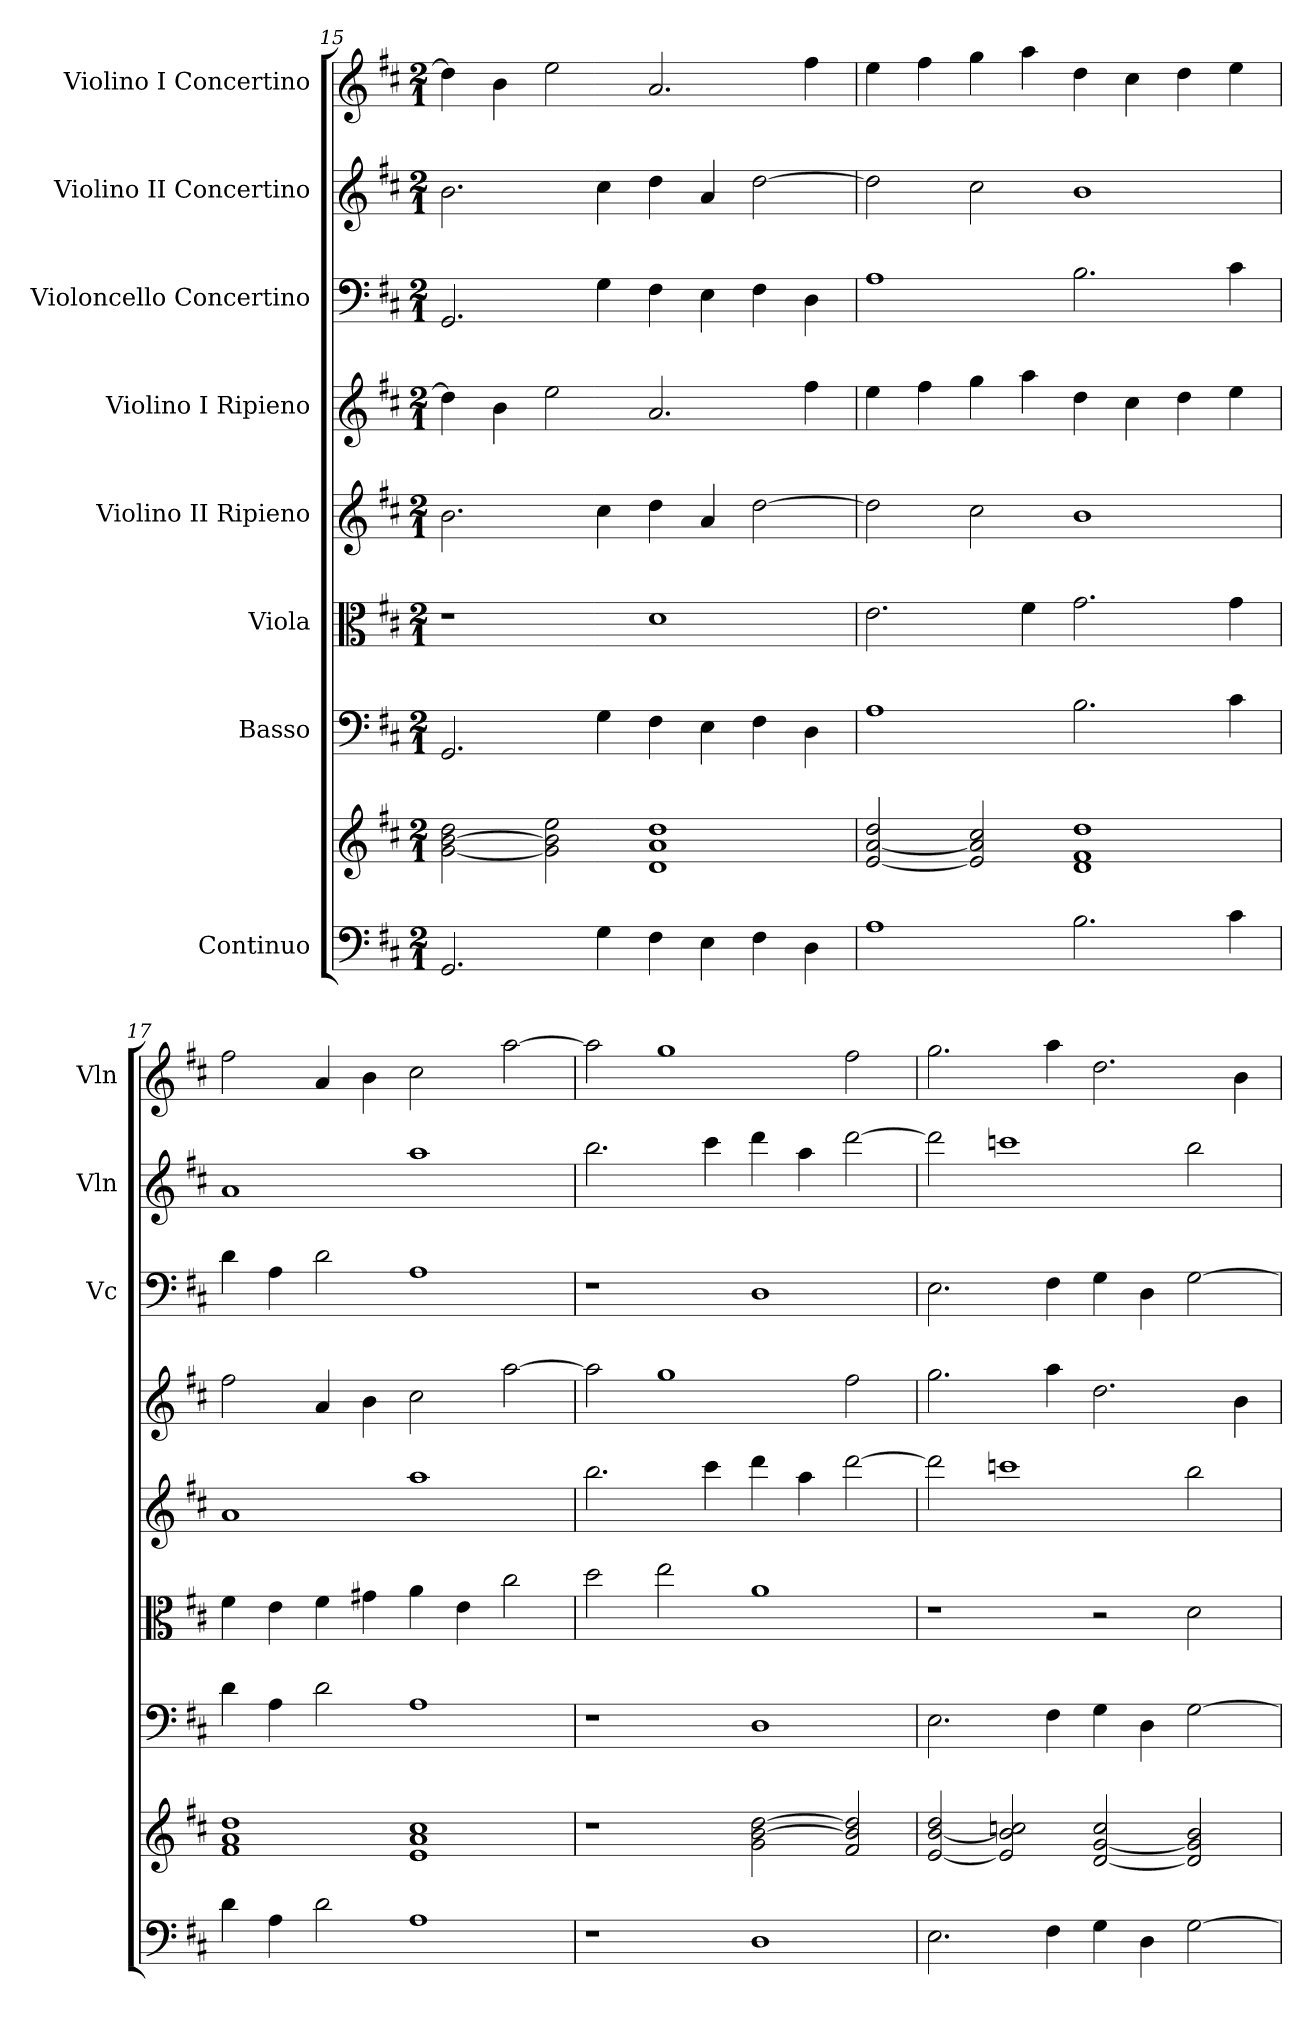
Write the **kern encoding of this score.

**kern	**kern	**kern	**kern	**kern	**kern	**kern	**kern	**kern
*part8	*part8	*part7	*part6	*part5	*part4	*part3	*part2	*part1
*staff9	*staff8	*staff7	*staff6	*staff5	*staff4	*staff3	*staff2	*staff1
*I"Continuo	*	*I"Basso	*I"Viola	*I"Violino II Ripieno	*I"Violino I Ripieno	*I"Violoncello Concertino	*I"Violino II Concertino	*I"Violino I Concertino
*	*	*	*	*	*	*I'Vc	*I'Vln	*I'Vln
*clefF4	*clefG2	*clefF4	*clefC3	*clefG2	*clefG2	*clefF4	*clefG2	*clefG2
*k[f#c#]	*k[f#c#]	*k[f#c#]	*k[f#c#]	*k[f#c#]	*k[f#c#]	*k[f#c#]	*k[f#c#]	*k[f#c#]
*M2/1	*M2/1	*M2/1	*M2/1	*M2/1	*M2/1	*M2/1	*M2/1	*M2/1
=15	=15	=15	=15	=15	=15	=15	=15	=15
2.GG/	[2g\ [2b\ 2dd\	2.GG/	1r	2.b\	4dd\]	2.GG/	2.b\	4dd\]
.	.	.	.	.	4b\	.	.	4b\
.	2g\] 2b\] 2ee\	.	.	.	2ee\	.	.	2ee\
4G\	.	4G\	.	4cc#\	.	4G\	4cc#\	.
4F#\	1d 1a 1dd	4F#\	1d	4dd\	2.a/	4F#\	4dd\	2.a/
4E\	.	4E\	.	4a/	.	4E\	4a/	.
4F#\	.	4F#\	.	[2dd\	.	4F#\	[2dd\	.
4D\	.	4D\	.	.	4ff#\	4D\	.	4ff#\
!!LO:PB:g=z
=16	=16	=16	=16	=16	=16	=16	=16	=16
1A	[2e/ [2a/ 2dd/	1A	2.e\	2dd\]	4ee\	1A	2dd\]	4ee\
.	.	.	.	.	4ff#\	.	.	4ff#\
.	2e/] 2a/] 2cc#/	.	.	2cc#\	4gg\	.	2cc#\	4gg\
.	.	.	4f#\	.	4aa\	.	.	4aa\
2.B\	1d 1f# 1dd	2.B\	2.g\	1b	4dd\	2.B\	1b	4dd\
.	.	.	.	.	4cc#\	.	.	4cc#\
.	.	.	.	.	4dd\	.	.	4dd\
4c#\	.	4c#\	4g\	.	4ee\	4c#\	.	4ee\
=17	=17	=17	=17	=17	=17	=17	=17	=17
4d\	1f# 1a 1dd	4d\	4f#\	1a	2ff#\	4d\	1a	2ff#\
4A\	.	4A\	4e\	.	.	4A\	.	.
2d\	.	2d\	4f#\	.	4a/	2d\	.	4a/
.	.	.	4g#X\	.	4b\	.	.	4b\
1A	1e 1a 1cc#	1A	4a\	1aa	2cc#\	1A	1aa	2cc#\
.	.	.	4e\	.	.	.	.	.
.	.	.	2cc#\	.	[2aa\	.	.	[2aa\
=18	=18	=18	=18	=18	=18	=18	=18	=18
1r	1r	1r	2dd\	2.bb\	2aa\]	1r	2.bb\	2aa\]
.	.	.	2ee\	.	1gg	.	.	1gg
.	.	.	.	4ccc#\	.	.	4ccc#\	.
1D	2g\ [2b\ [2dd\	1D	1a	4ddd\	.	1D	4ddd\	.
.	.	.	.	4aa\	.	.	4aa\	.
.	2f#/ 2b/] 2dd/]	.	.	[2ddd\	2ff#\	.	[2ddd\	2ff#\
=19	=19	=19	=19	=19	=19	=19	=19	=19
*^	*	*^	*	*	*	*^	*	*
2.E\	2ryy	[2e/ [2b/ 2dd/	2.E\	2ryy	1r	2ddd\]	2.gg\	2.E\	2ryy	2ddd\]	2.gg\
.	2ryy	2e/] 2b/] 2ccn/	.	2ryy	.	1cccn	.	.	2ryy	1cccn	.
4F#\	.	.	4F#\	.	.	.	4aa\	4F#\	.	.	4aa\
4G\	1ryy	[2d/ [2g/ 2cc/	4G\	1ryy	2r	.	2.dd\	4G\	1ryy	.	2.dd\
4D\	.	.	4D\	.	.	.	.	4D\	.	.	.
[2G\	.	2d/] 2g/] 2b/	[2G\	.	2d\	2bb\	.	[2G\	.	2bb\	.
.	.	.	.	.	.	.	4b\	.	.	.	4b\
*v	*v	*	*v	*v	*	*	*	*v	*v	*	*
=	=	=	=	=	=	=	=	=
*-	*-	*-	*-	*-	*-	*-	*-	*-
